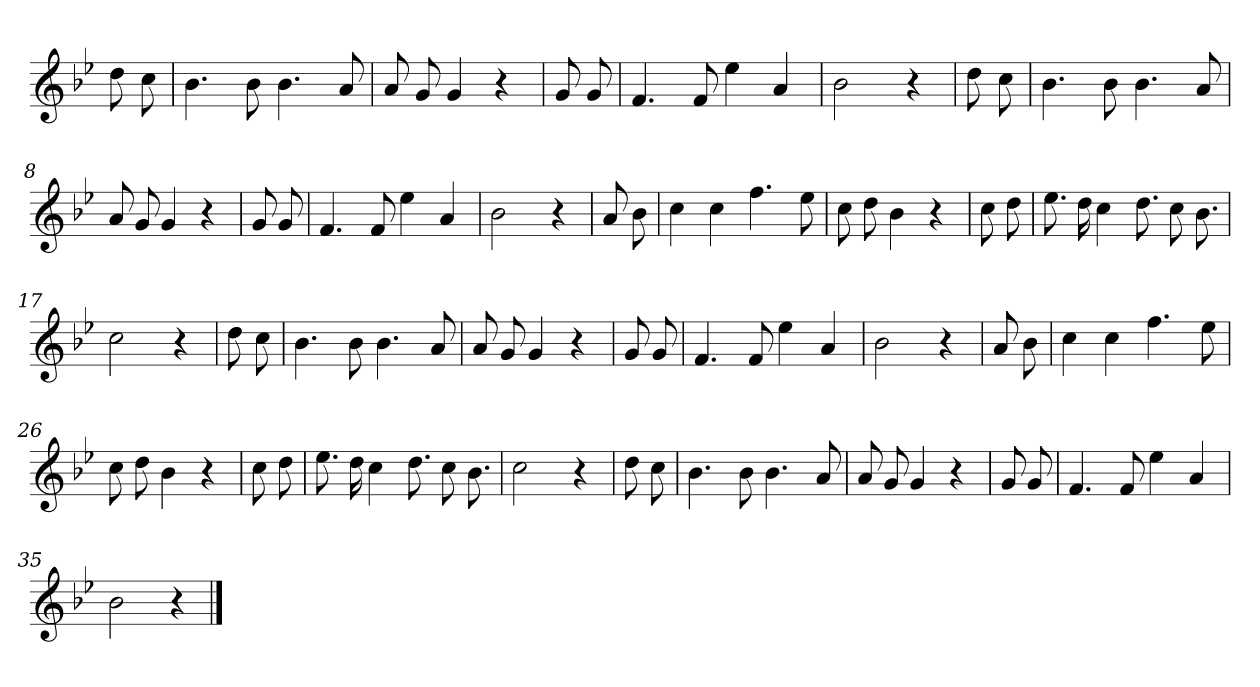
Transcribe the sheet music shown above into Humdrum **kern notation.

**kern
*part1
*staff1
*clefG2
*k[b-e-]
*B-:
=
8dd
8cc
=1
4.b-
8b-
4.b-
8a
=2
8a
8g
4g
4r
=3
8g
8g
=4
4.f
8f
4ee-
4a
=5
2b-
4r
=6
8dd
8cc
=7
4.b-
8b-
4.b-
8a
=8
8a
8g
4g
4r
=9
8g
8g
=10
4.f
8f
4ee-
4a
=11
2b-
4r
=12
8a
8b-
=13
4cc
4cc
4.ff
8ee-
=14
8cc
8dd
4b-
4r
=15
8cc
8dd
=16
8.ee-
16dd
4cc
8.dd
8cc
8.b-
=17
2cc
4r
=18
8dd
8cc
=19
4.b-
8b-
4.b-
8a
=20
8a
8g
4g
4r
=21
8g
8g
=22
4.f
8f
4ee-
4a
=23
2b-
4r
=24
8a
8b-
=25
4cc
4cc
4.ff
8ee-
=26
8cc
8dd
4b-
4r
=27
8cc
8dd
=28
8.ee-
16dd
4cc
8.dd
8cc
8.b-
=29
2cc
4r
=30
8dd
8cc
=31
4.b-
8b-
4.b-
8a
=32
8a
8g
4g
4r
=33
8g
8g
=34
4.f
8f
4ee-
4a
=35
2b-
4r
==
*-
